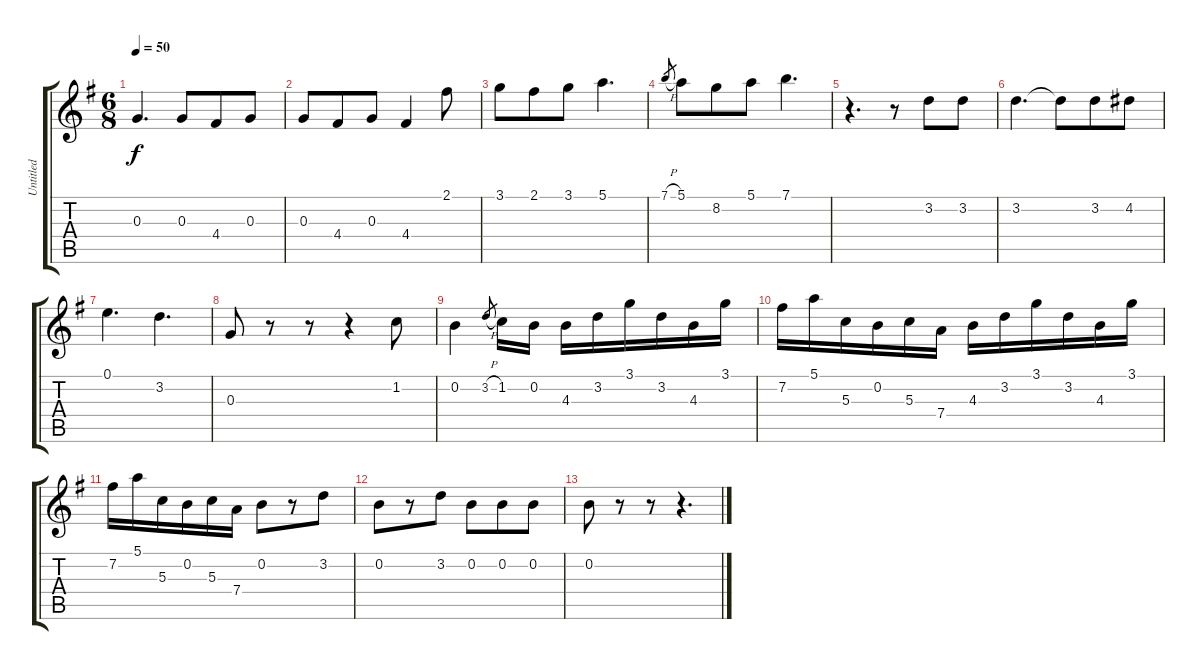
\track ("Untitled" "Untitled") {instrument acousticguitarnylon}
\staff {score tabs}
\tuning (E4 B3 G3 D3 A2 E2) {hide}
\ts (6 8)
\tempo 50
\clef g2
\ks g
0.3.4{d dy f} 0.3.8 4.4.8 0.3.8 |
0.3.8 4.4.8 0.3.8 4.4.4 2.1.8 |
3.1.8 2.1.8 3.1.8 5.1.4{d} |
7.1{h}.8{gr} 5.1.8 8.2.8 5.1.8 7.1.4{d} |
r.4{d} r.8 3.2.8 3.2.8 |
3.2.4{d} 3.2{t}.8 3.2.8 4.2.8 |
0.1.4{d} 3.2.4{d} |
0.3.8 r.8 r.8 r.4 1.2.8 |
0.2.4 3.2{h}.8{gr} 1.2.16 0.2.16 4.3.16 3.2.16 3.1.16 3.2.16 4.3.16 3.1.16 |
7.2.16 5.1.16 5.3.16 0.2.16 5.3.16 7.4.16 4.3.16 3.2.16 3.1.16 3.2.16 4.3.16 3.1.16 |
7.2.16 5.1.16 5.3.16 0.2.16 5.3.16 7.4.16 0.2.8 r.8 3.2.8 |
0.2.8 r.8 3.2.8 0.2.8 0.2.8 0.2.8 |
0.2.8 r.8 r.8 r.4{d}
